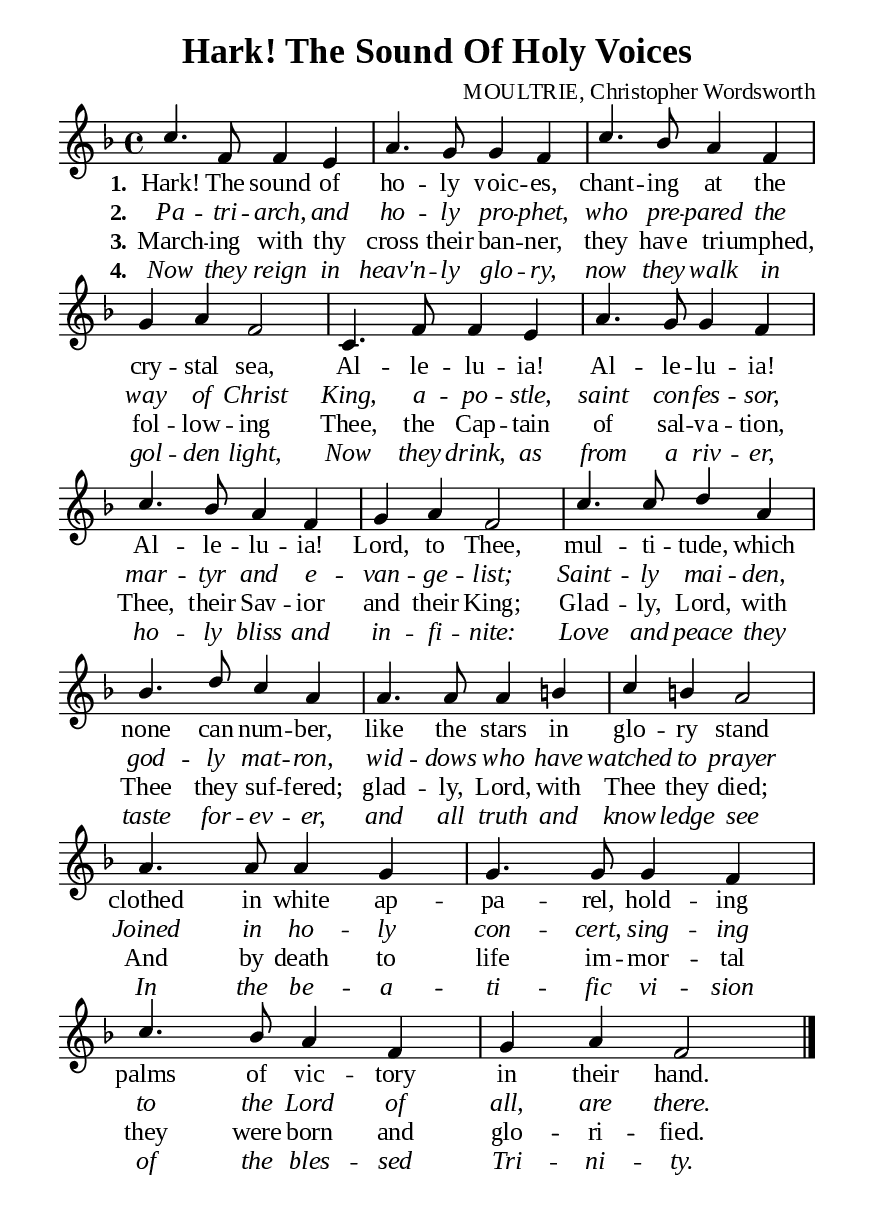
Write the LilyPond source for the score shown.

\version "2.18.2"

\header {
  title = "Hark! The Sound Of Holy Voices"
  composer = "MOULTRIE, Christopher Wordsworth"
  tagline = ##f
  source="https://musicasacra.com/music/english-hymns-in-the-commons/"
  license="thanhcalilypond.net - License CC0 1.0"
}

global= {
  \key f \major
  \time 4/4
  \override Score.BarNumber.break-visibility = ##(#f #f #f)
}

\paper {
  #(set-paper-size "a5")
  top-margin = 10\mm
  bottom-margin = 5\mm
  left-margin = 10\mm
  right-margin = 10\mm
  indent = #0
  #(define fonts
	 (make-pango-font-tree "Liberation Serif"
	 		       "Liberation Serif"
			       "Liberation Serif"
			       (/ 20 20)))
  page-count = #1
}

printItalic = \with {
  \override LyricText.font-shape = #'italic
}

% Verse music
musicVerseSoprano = \relative c' {
  c'4. f,8 f4 e |
  a4. g8 g4 f |
  c'4. bes8 a4 f |
  g a f2 |
  c4. f8 f4 e |
  a4. g8 g4 f |
  c'4. bes8 a4 f |
  g a f2 |
  c'4. c8 d4 a |
  bes4. d8 c4 a |
  a4. a8 a4 b! |
  c b! a2 |
  a4. a8 a4 g |
  g4. g8 g4 f |
  c'4. bes8 a4 f |
  g a f2 \bar "|."
}

% Verse lyrics
verseOne = \lyricmode {
  \set stanza = #"1."
  Hark! The sound of ho -- ly voic -- es, chant -- ing at the cry -- stal sea,
  Al -- le -- lu -- ia! Al -- le -- lu -- ia! Al -- le -- lu -- ia!
  Lord, to Thee, mul -- ti -- tude, which none can num -- ber,
  like the stars in glo -- ry stand
  clothed in white ap -- pa -- rel, hold -- ing palms of vic -- tory in their hand.
}

verseTwo = \lyricmode {
  \set stanza = #"2."
  Pa -- tri -- arch, and ho -- ly pro -- phet, who pre -- pared the way of Christ King,
  a -- po -- stle, saint con -- fes -- sor, mar -- tyr and e -- van -- ge -- list;
  Saint -- ly mai -- den,
  god -- ly mat -- ron, wid -- dows who have watched to prayer
  Joined in ho -- ly con -- cert, sing -- ing to the Lord of all, are there.
}

verseThree = \lyricmode {
  \set stanza = #"3."
  March -- ing with thy cross their ban -- ner, they have tri -- umphed,
  fol -- low -- ing Thee, the Cap -- tain of sal -- va -- tion,
  Thee, their Sav -- ior and their King;
  Glad -- ly, Lord, with Thee they suf -- fered;
  glad -- ly, Lord, with Thee they died;
  And by death to life im -- mor -- tal they were born and glo -- ri -- fied.
}

verseFour = \lyricmode {
  \set stanza = #"4."
  Now they reign in heav'n -- ly glo -- ry, now they walk in gol -- den light,
  Now they drink, as from a riv -- er,
  ho -- ly bliss and in -- fi -- nite:
  Love and peace they taste for -- ev -- er, and all truth and know -- ledge see
  In the be -- a -- ti -- fic vi -- sion of the bles -- sed Tri -- ni -- ty.
}

% Layout
\score {
    \new ChoirStaff <<
      \new Staff <<
        \clef "treble"
        \new Voice = "sopranos" { \global \stemUp \slurUp \musicVerseSoprano }
      >>
      \new Lyrics \lyricsto sopranos \verseOne
      \new Lyrics \printItalic \lyricsto sopranos \verseTwo
      \new Lyrics \lyricsto sopranos \verseThree
      \new Lyrics \printItalic \lyricsto sopranos \verseFour
    >>
}
